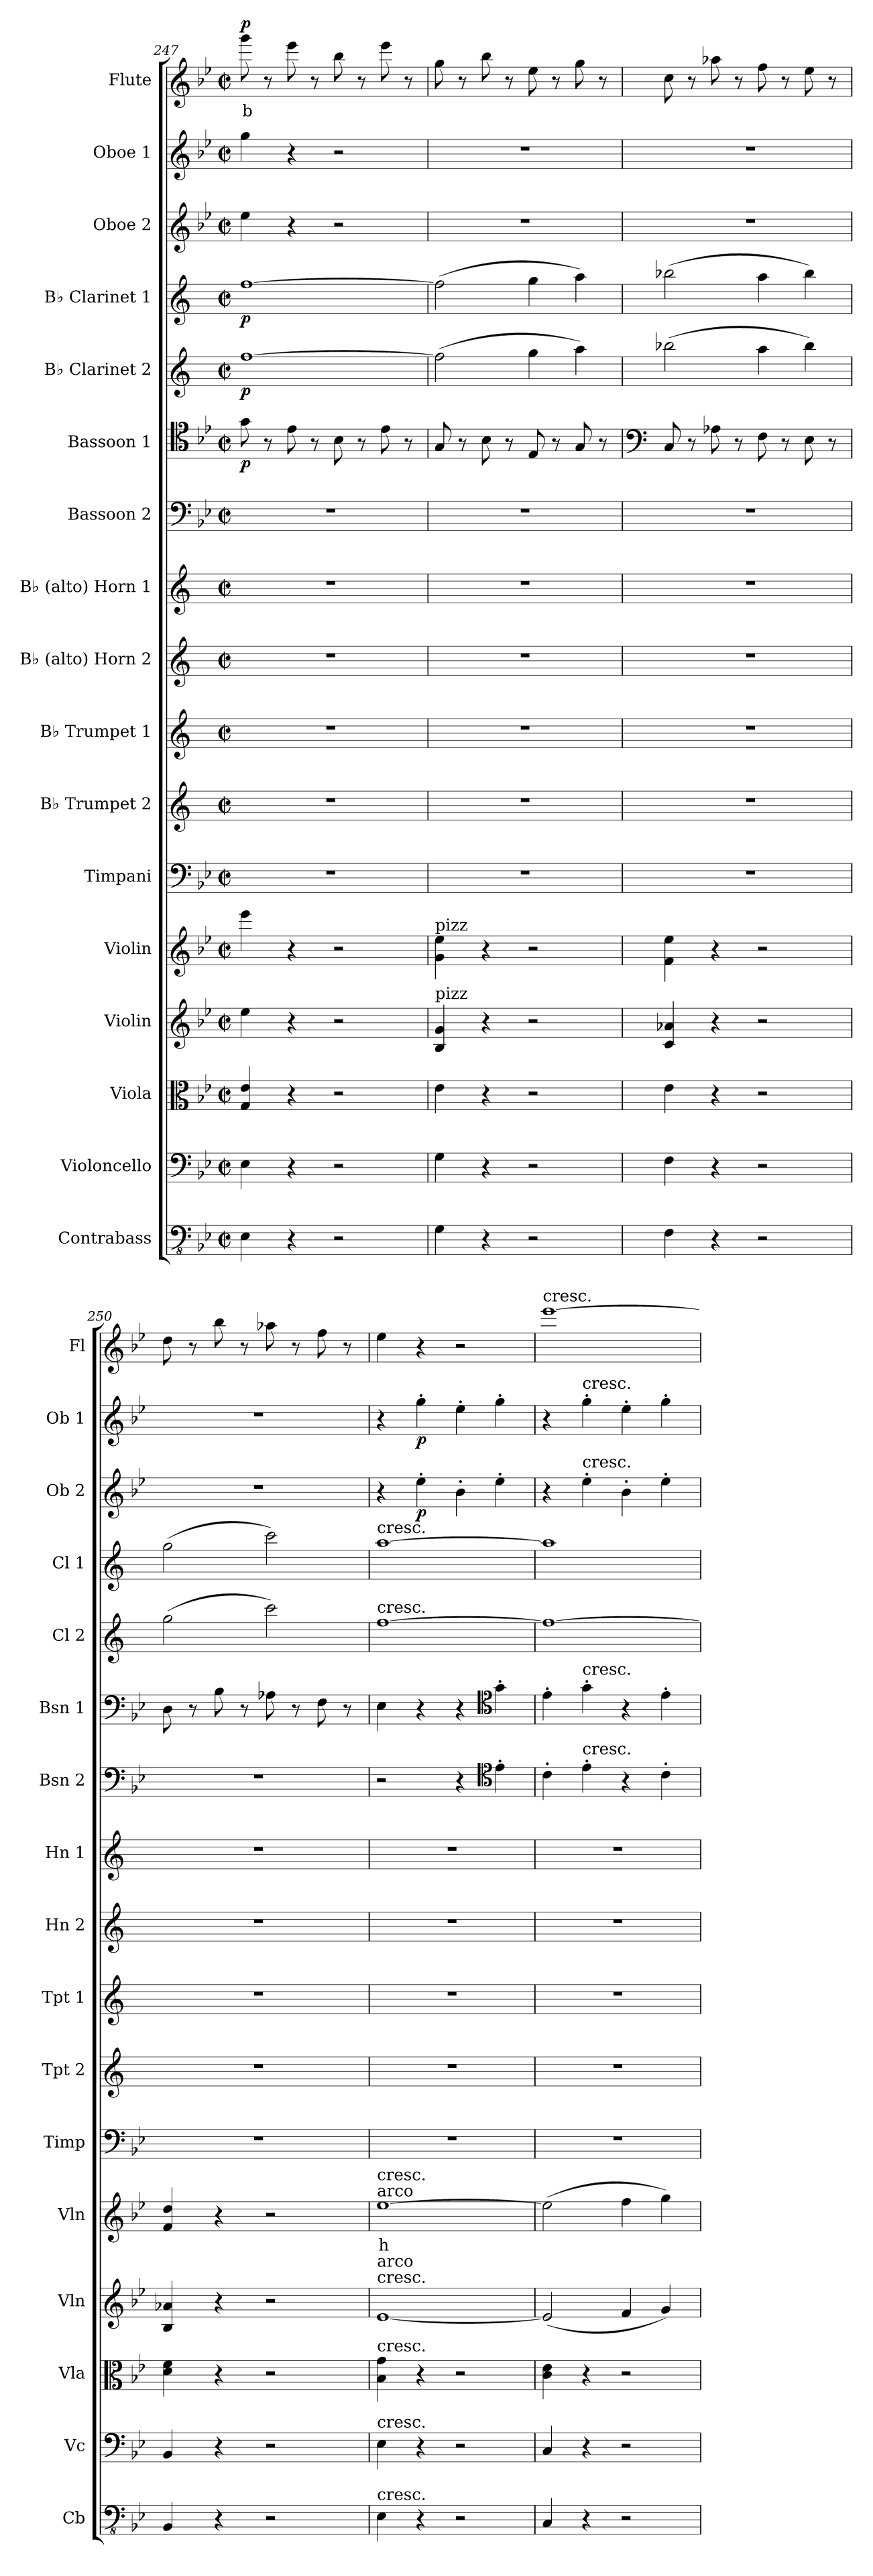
**kern	**kern	**kern	**kern	**kern	**text	**kern	**kern	**kern	**kern	**kern	**kern	**kern	**dynam	**kern	**dynam	**kern	**dynam	**kern	**dynam	**kern	**dynam	**kern	**text	**dynam
*part17	*part16	*part15	*part14	*part13	*part13	*part12	*part11	*part10	*part9	*part8	*part7	*part6	*part6	*part5	*part5	*part4	*part4	*part3	*part3	*part2	*part2	*part1	*part1	*part1
*staff17	*staff16	*staff15	*staff14	*staff13	*staff13	*staff12	*staff11	*staff10	*staff9	*staff8	*staff7	*staff6	*staff6	*staff5	*staff5	*staff4	*staff4	*staff3	*staff3	*staff2	*staff2	*staff1	*staff1	*staff1
*I"Contrabass	*I"Violoncello	*I"Viola	*I"Violin	*I"Violin	*	*I"Timpani	*I"B♭ Trumpet 2	*I"B♭ Trumpet 1	*I"B♭ (alto) Horn 2	*I"B♭ (alto) Horn 1	*I"Bassoon 2	*I"Bassoon 1	*	*I"B♭ Clarinet 2	*	*I"B♭ Clarinet 1	*	*I"Oboe 2	*	*I"Oboe 1	*	*I"Flute	*	*
*I'Cb	*I'Vc	*I'Vla	*I'Vln	*I'Vln	*	*I'Timp	*I'Tpt 2	*I'Tpt 1	*I'Hn 2	*I'Hn 1	*I'Bsn 2	*I'Bsn 1	*	*I'Cl 2	*	*I'Cl 1	*	*I'Ob 2	*	*I'Ob 1	*	*I'Fl	*	*
*clefFv4	*clefF4	*clefC3	*clefG2	*clefG2	*	*clefF4	*clefG2	*clefG2	*clefG2	*clefG2	*clefF4	*clefC4	*	*clefG2	*	*clefG2	*	*clefG2	*	*clefG2	*	*clefG2	*	*
*	*	*	*	*	*	*	*ITrd1c2	*ITrd1c2	*ITrd1c2	*ITrd1c2	*	*	*	*ITrd1c2	*	*ITrd1c2	*	*	*	*	*	*	*	*
*k[b-e-]	*k[b-e-]	*k[b-e-]	*k[b-e-]	*k[b-e-]	*	*k[b-e-]	*k[b-e-]	*k[b-e-]	*k[b-e-]	*k[b-e-]	*k[b-e-]	*k[b-e-]	*	*k[b-e-]	*	*k[b-e-]	*	*k[b-e-]	*	*k[b-e-]	*	*k[b-e-]	*	*
*M2/2	*M2/2	*M2/2	*M2/2	*M2/2	*	*M2/2	*M2/2	*M2/2	*M2/2	*M2/2	*M2/2	*M2/2	*	*M2/2	*	*M2/2	*	*M2/2	*	*M2/2	*	*M2/2	*	*
*met(c|)	*met(c|)	*met(c|)	*met(c|)	*met(c|)	*	*met(c|)	*met(c|)	*met(c|)	*met(c|)	*met(c|)	*met(c|)	*met(c|)	*	*met(c|)	*	*met(c|)	*	*met(c|)	*	*met(c|)	*	*met(c|)	*	*
=247	=247	=247	=247	=247	=247	=247	=247	=247	=247	=247	=247	=247	=247	=247	=247	=247	=247	=247	=247	=247	=247	=247	=247	=247
!	!	!	!	!	!	!	!	!	!	!	!	!	!LO:DY:b	!	!LO:DY:b	!	!LO:DY:b	!	!	!	!	!	!LO:LY:b:color=#FF0000	!LO:DY:b
4EE-\	4E-\	4G/ 4e-/	4ee-\	4eee-\	.	1r	1r	1r	1r	1r	1r	8g\	p	[1ee-	p	[1ee-	p	4ee-\	.	4gg\	.	8ggg\	b	p
.	.	.	.	.	.	.	.	.	.	.	.	8r	.	.	.	.	.	.	.	.	.	8r	.	.
4r	4r	4r	4r	4r	.	.	.	.	.	.	.	8e-\	.	.	.	.	.	4r	.	4r	.	8eee-\	.	.
.	.	.	.	.	.	.	.	.	.	.	.	8r	.	.	.	.	.	.	.	.	.	8r	.	.
2r	2r	2r	2r	2r	.	.	.	.	.	.	.	8B-\	.	.	.	.	.	2r	.	2r	.	8bb-\	.	.
.	.	.	.	.	.	.	.	.	.	.	.	8r	.	.	.	.	.	.	.	.	.	8r	.	.
.	.	.	.	.	.	.	.	.	.	.	.	8e-\	.	.	.	.	.	.	.	.	.	8eee-\	.	.
.	.	.	.	.	.	.	.	.	.	.	.	8r	.	.	.	.	.	.	.	.	.	8r	.	.
=248	=248	=248	=248	=248	=248	=248	=248	=248	=248	=248	=248	=248	=248	=248	=248	=248	=248	=248	=248	=248	=248	=248	=248	=248
!	!	!	!	!LO:TX:a:t=pizz	!	!	!	!	!	!	!	!	!	!	!	!	!	!	!	!	!	!	!	!
!	!	!	!LO:TX:a:t=pizz	!	!	!	!	!	!	!	!	!	!	!	!	!	!	!	!	!	!	!	!	!
4GG\	4G\	4e-\	4B-/ 4g/	4g\ 4ee-\	.	1r	1r	1r	1r	1r	1r	8G/	.	(>2ee-\]	.	(>2ee-\]	.	1r	.	1r	.	8gg\	.	.
.	.	.	.	.	.	.	.	.	.	.	.	8r	.	.	.	.	.	.	.	.	.	8r	.	.
4r	4r	4r	4r	4r	.	.	.	.	.	.	.	8B-\	.	.	.	.	.	.	.	.	.	8bb-\	.	.
.	.	.	.	.	.	.	.	.	.	.	.	8r	.	.	.	.	.	.	.	.	.	8r	.	.
2r	2r	2r	2r	2r	.	.	.	.	.	.	.	8E-/	.	4ff\	.	4ff\	.	.	.	.	.	8ee-\	.	.
.	.	.	.	.	.	.	.	.	.	.	.	8r	.	.	.	.	.	.	.	.	.	8r	.	.
.	.	.	.	.	.	.	.	.	.	.	.	8G/	.	4gg\)	.	4gg\)	.	.	.	.	.	8gg\	.	.
.	.	.	.	.	.	.	.	.	.	.	.	8r	.	.	.	.	.	.	.	.	.	8r	.	.
!!LO:PB:g=z
=249	=249	=249	=249	=249	=249	=249	=249	=249	=249	=249	=249	=249	=249	=249	=249	=249	=249	=249	=249	=249	=249	=249	=249	=249
*	*	*	*	*	*	*	*	*	*	*	*	*clefF4	*	*	*	*	*	*	*	*	*	*	*	*
4FF\	4F\	4e-\	4c/ 4a-X/	4f\ 4ee-\	.	1r	1r	1r	1r	1r	1r	8C/	.	(>2aa-X\	.	(>2aa-X\	.	1r	.	1r	.	8cc\	.	.
.	.	.	.	.	.	.	.	.	.	.	.	8r	.	.	.	.	.	.	.	.	.	8r	.	.
4r	4r	4r	4r	4r	.	.	.	.	.	.	.	8A-X\	.	.	.	.	.	.	.	.	.	8aa-X\	.	.
.	.	.	.	.	.	.	.	.	.	.	.	8r	.	.	.	.	.	.	.	.	.	8r	.	.
2r	2r	2r	2r	2r	.	.	.	.	.	.	.	8F\	.	4gg\	.	4gg\	.	.	.	.	.	8ff\	.	.
.	.	.	.	.	.	.	.	.	.	.	.	8r	.	.	.	.	.	.	.	.	.	8r	.	.
.	.	.	.	.	.	.	.	.	.	.	.	8E-\	.	4aa-\)	.	4aa-\)	.	.	.	.	.	8ee-\	.	.
.	.	.	.	.	.	.	.	.	.	.	.	8r	.	.	.	.	.	.	.	.	.	8r	.	.
=250	=250	=250	=250	=250	=250	=250	=250	=250	=250	=250	=250	=250	=250	=250	=250	=250	=250	=250	=250	=250	=250	=250	=250	=250
4BBB-/	4BB-/	4d\ 4f\	4B-/ 4a-X/	4f/ 4dd/	.	1r	1r	1r	1r	1r	1r	8D\	.	(>2ff\	.	(>2ff\	.	1r	.	1r	.	8dd\	.	.
.	.	.	.	.	.	.	.	.	.	.	.	8r	.	.	.	.	.	.	.	.	.	8r	.	.
4r	4r	4r	4r	4r	.	.	.	.	.	.	.	8B-\	.	.	.	.	.	.	.	.	.	8bb-\	.	.
.	.	.	.	.	.	.	.	.	.	.	.	8r	.	.	.	.	.	.	.	.	.	8r	.	.
2r	2r	2r	2r	2r	.	.	.	.	.	.	.	8A-X\	.	2bb-\)	.	2bb-\)	.	.	.	.	.	8aa-X\	.	.
.	.	.	.	.	.	.	.	.	.	.	.	8r	.	.	.	.	.	.	.	.	.	8r	.	.
.	.	.	.	.	.	.	.	.	.	.	.	8F\	.	.	.	.	.	.	.	.	.	8ff\	.	.
.	.	.	.	.	.	.	.	.	.	.	.	8r	.	.	.	.	.	.	.	.	.	8r	.	.
=251	=251	=251	=251	=251	=251	=251	=251	=251	=251	=251	=251	=251	=251	=251	=251	=251	=251	=251	=251	=251	=251	=251	=251	=251
!	!	!	!	!	!	!	!	!	!	!	!	!	!	!	!	!LO:TX:a:t=cresc.	!	!	!	!	!	!	!	!
!	!	!	!	!	!	!	!	!	!	!	!	!	!	!LO:TX:a:t=cresc.	!	!	!	!	!	!	!	!	!	!
!	!	!	!	!LO:TX:a:t=arco	!	!	!	!	!	!	!	!	!	!	!	!	!	!	!	!	!	!	!	!
!	!	!	!	!LO:TX:a:t=cresc.	!	!	!	!	!	!	!	!	!	!	!	!	!	!	!	!	!	!	!	!
!	!	!	!LO:TX:a:t=cresc.	!	!	!	!	!	!	!	!	!	!	!	!	!	!	!	!	!	!	!	!	!
!	!	!	!LO:TX:a:t=arco	!	!	!	!	!	!	!	!	!	!	!	!	!	!	!	!	!	!	!	!	!
!	!	!LO:TX:a:t=cresc.	!	!	!	!	!	!	!	!	!	!	!	!	!	!	!	!	!	!	!	!	!	!
!	!LO:TX:a:t=cresc.	!	!	!	!	!	!	!	!	!	!	!	!	!	!	!	!	!	!	!	!	!	!	!
!LO:TX:a:t=cresc.	!	!	!	!	!	!	!	!	!	!	!	!	!	!	!	!	!	!	!	!	!	!	!	!
!	!	!	!	!	!LO:LY:b:color=#FF0000	!	!	!	!	!	!	!	!	!	!	!	!	!	!	!	!	!	!	!
4EE-\	4E-\	4B-\ 4g\	[1e-	[1ee-	h	1r	1r	1r	1r	1r	2r	4E-\	.	[1ee-	.	[1gg	.	4r	.	4r	.	4ee-\	.	.
!	!	!	!	!	!	!	!	!	!	!	!	!	!	!	!	!	!	!	!LO:DY:b	!	!LO:DY:b	!	!	!
4r	4r	4r	.	.	.	.	.	.	.	.	.	4r	.	.	.	.	.	4ee-'\	p	4gg'\	p	4r	.	.
2r	2r	2r	.	.	.	.	.	.	.	.	4r	4r	.	.	.	.	.	4b-'\	.	4ee-'\	.	2r	.	.
*	*	*	*	*	*	*	*	*	*	*	*clefC4	*clefC4	*	*	*	*	*	*	*	*	*	*	*	*
.	.	.	.	.	.	.	.	.	.	.	4e-'\	4g'\	.	.	.	.	.	4ee-'\	.	4gg'\	.	.	.	.
=252	=252	=252	=252	=252	=252	=252	=252	=252	=252	=252	=252	=252	=252	=252	=252	=252	=252	=252	=252	=252	=252	=252	=252	=252
!	!	!	!	!	!	!	!	!	!	!	!	!	!	!	!	!	!	!	!	!	!	!LO:TX:a:t=cresc.	!	!
4CC/	4C/	4c\ 4e-\	(<2e-/]	(>2ee-\]	.	1r	1r	1r	1r	1r	4c'\	4e-'\	.	1ee-_	.	1gg]	.	4r	.	4r	.	[1eee-	.	.
!	!	!	!	!	!	!	!	!	!	!	!	!	!	!	!	!	!	!	!	!LO:TX:a:t=cresc.	!	!	!	!
!	!	!	!	!	!	!	!	!	!	!	!	!	!	!	!	!	!	!LO:TX:a:t=cresc.	!	!	!	!	!	!
!	!	!	!	!	!	!	!	!	!	!	!	!LO:TX:a:t=cresc.	!	!	!	!	!	!	!	!	!	!	!	!
!	!	!	!	!	!	!	!	!	!	!	!LO:TX:a:t=cresc.	!	!	!	!	!	!	!	!	!	!	!	!	!
4r	4r	4r	.	.	.	.	.	.	.	.	4e-'\	4g'\	.	.	.	.	.	4ee-'\	.	4gg'\	.	.	.	.
2r	2r	2r	4f/	4ff\	.	.	.	.	.	.	4r	4r	.	.	.	.	.	4b-'\	.	4ee-'\	.	.	.	.
.	.	.	4g/)	4gg\)	.	.	.	.	.	.	4c'\	4e-'\	.	.	.	.	.	4ee-'\	.	4gg'\	.	.	.	.
=	=	=	=	=	=	=	=	=	=	=	=	=	=	=	=	=	=	=	=	=	=	=	=	=
*-	*-	*-	*-	*-	*-	*-	*-	*-	*-	*-	*-	*-	*-	*-	*-	*-	*-	*-	*-	*-	*-	*-	*-	*-
